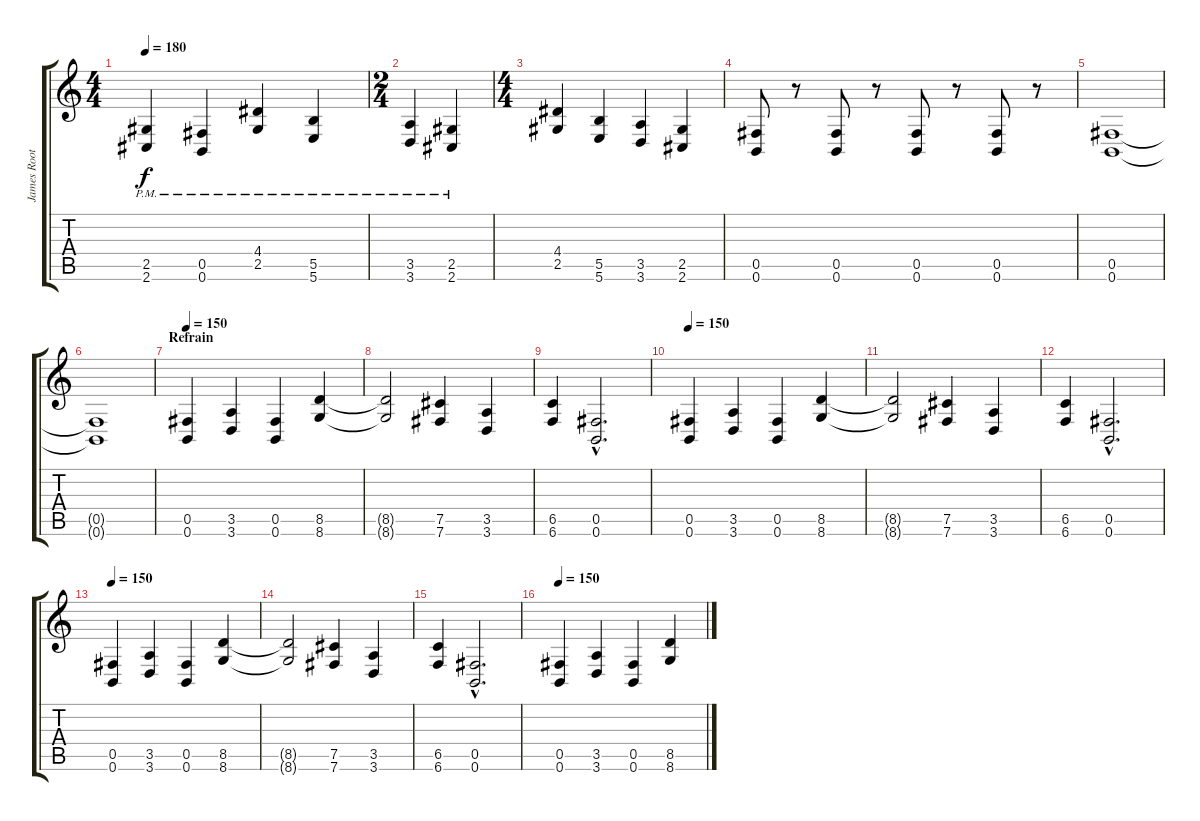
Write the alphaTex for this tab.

\track ("James Roots" "James Root") {instrument distortionguitar}
\staff {score tabs}
\tuning (Db4 Ab3 E3 B2 Gb2 B1) {hide}
\ts (4 4)
\tempo 180
\clef g2
\ks c
(2.5{pm} 2.6{pm}).4{dy f} (0.5{pm} 0.6{pm}).4 (4.4{pm} 2.5{pm}).4 (5.5{pm} 5.6{pm}).4 |
\ts (2 4)
(3.5{pm} 3.6{pm}).4 (2.5{pm} 2.6{pm}).4 |
\ts (4 4)
(4.4 2.5).4 (5.5 5.6).4 (3.5 3.6).4 (2.5 2.6).4 |
(0.5 0.6).8 r.8 (0.5 0.6).8 r.8 (0.5 0.6).8 r.8 (0.5 0.6).8 r.8 |
(0.5 0.6).1 |
(0.5{t} 0.6{t}).1 |
\section ("" "Refrain")
\tempo 150
(0.5 0.6).4 (3.5 3.6).4 (0.5 0.6).4 (8.5 8.6).4 |
(8.5{t} 8.6{t}).2 (7.5 7.6).4 (3.5 3.6).4 |
(6.5 6.6).4 (0.5{hac} 0.6{hac}).2{d} |
\tempo 150
(0.5 0.6).4 (3.5 3.6).4 (0.5 0.6).4 (8.5 8.6).4 |
(8.5{t} 8.6{t}).2 (7.5 7.6).4 (3.5 3.6).4 |
(6.5 6.6).4 (0.5{hac} 0.6{hac}).2{d} |
\tempo 150
(0.5 0.6).4 (3.5 3.6).4 (0.5 0.6).4 (8.5 8.6).4 |
(8.5{t} 8.6{t}).2 (7.5 7.6).4 (3.5 3.6).4 |
(6.5 6.6).4 (0.5{hac} 0.6{hac}).2{d} |
\tempo 150
(0.5 0.6).4 (3.5 3.6).4 (0.5 0.6).4 (8.5 8.6).4
